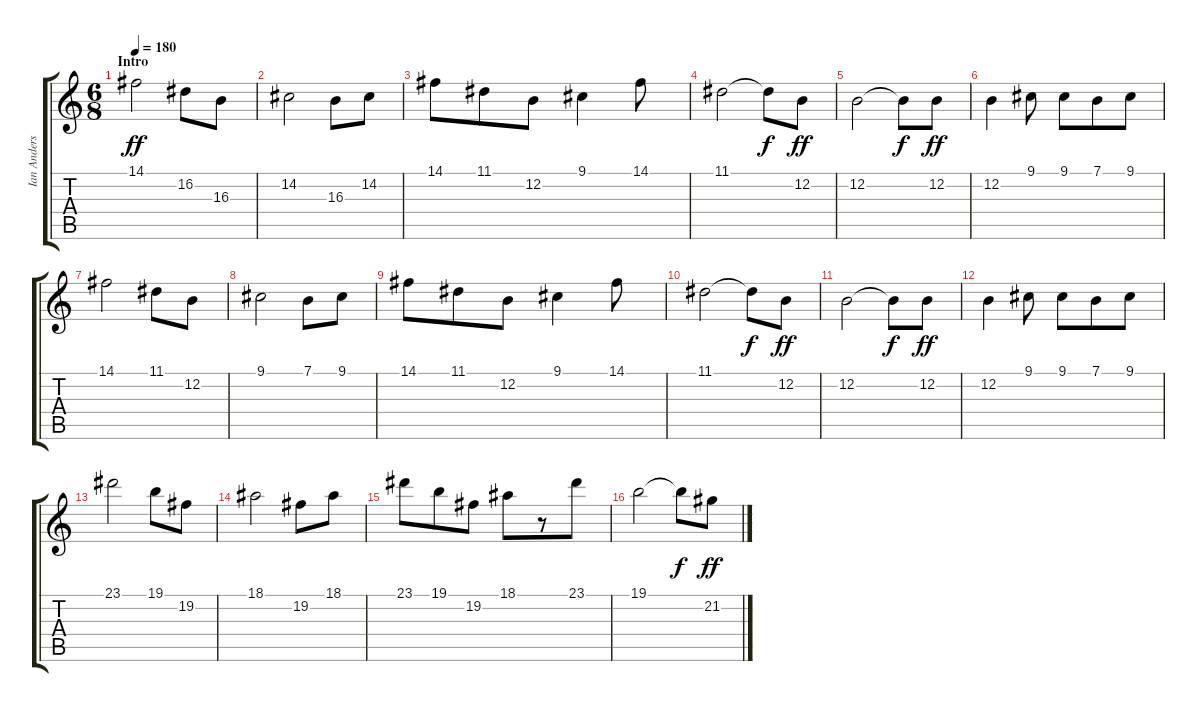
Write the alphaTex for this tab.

\track ("Ian Anderson - flute" "Ian Anders") {instrument flute}
\staff {score tabs}
\tuning (E4 B3 G3 D3 A2 E2) {hide}
\ts (6 8)
\section ("" "Intro")
\tempo 180
\clef g2
\ks c
14.1.2{dy ff instrument flute} 16.2.8 16.3.8 |
14.2.2 16.3.8 14.2.8 |
14.1.8 11.1.8 12.2.8 9.1.4 14.1.8 |
11.1.2 11.1{t}.8{dy f} 12.2.8{dy ff} |
12.2.2 12.2{t}.8{dy f} 12.2.8{dy ff} |
12.2.4 9.1.8 9.1.8 7.1.8 9.1.8 |
14.1.2 11.1.8 12.2.8 |
9.1.2 7.1.8 9.1.8 |
14.1.8 11.1.8 12.2.8 9.1.4 14.1.8 |
11.1.2 11.1{t}.8{dy f} 12.2.8{dy ff} |
12.2.2 12.2{t}.8{dy f} 12.2.8{dy ff} |
12.2.4 9.1.8 9.1.8 7.1.8 9.1.8 |
23.1.2 19.1.8 19.2.8 |
18.1.2 19.2.8 18.1.8 |
23.1.8 19.1.8 19.2.8 18.1.8 r.8 23.1.8 |
19.1.2 19.1{t}.8{dy f} 21.2.8{dy ff}
